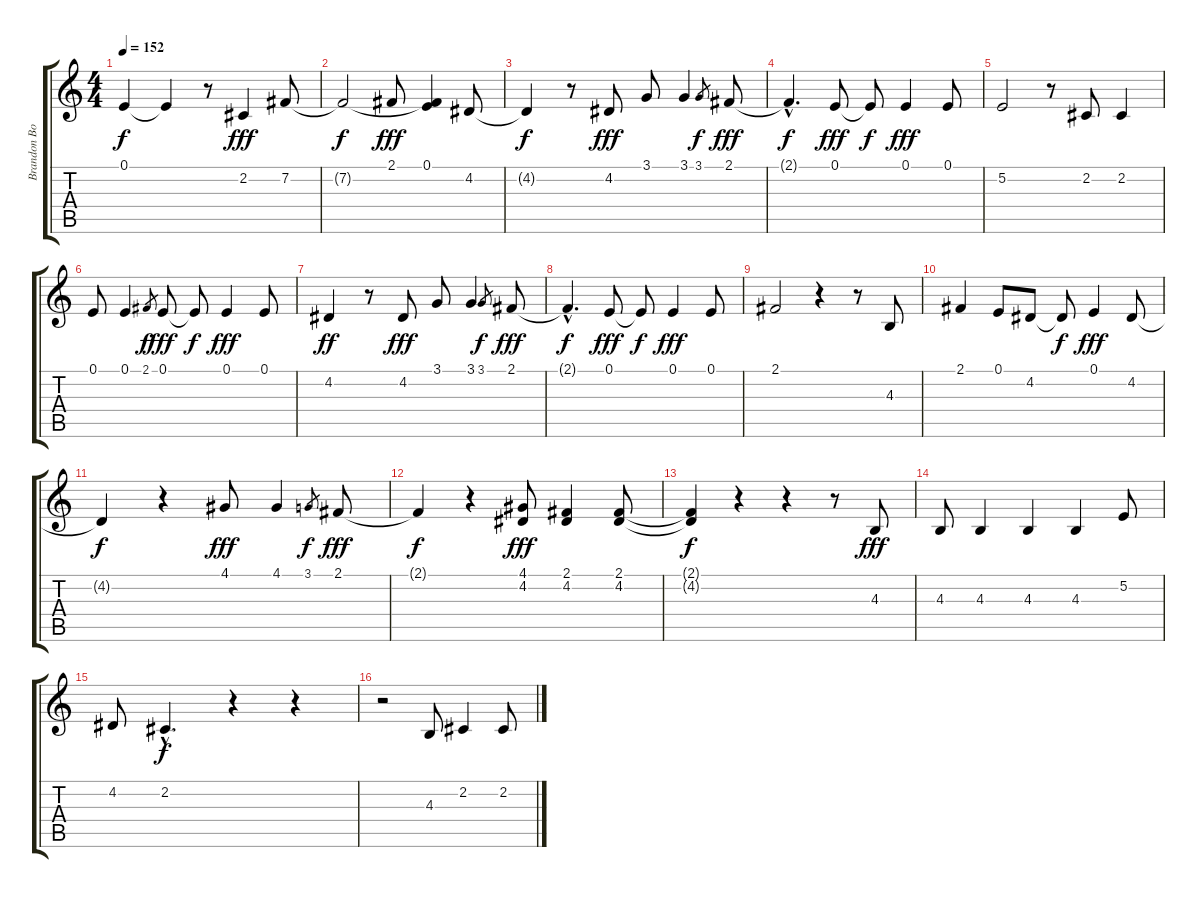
\track ("Brandon Boyd" "Brandon Bo") {instrument cello}
\staff {score tabs}
\tuning (E4 B3 G3 D3 A2 E2) {hide}
\ts (4 4)
\tempo 152
\clef g2
\ks c
0.1{t}.4{dy f} 0.1{t}.4 r.8 2.2.4{dy fff} 7.2.8 |
7.2{t}.2{dy f} 2.1.8{dy fff} (0.1 7.2{t}).4 4.2.8 |
4.2{t}.4{dy f} r.8 4.2.8{dy fff} 3.1.8 3.1.4 3.1.8{gr dy f} 2.1.8{dy fff} |
2.1{hac t}.4{d dy f} 0.1.8{dy fff} 0.1{t}.8{dy f} 0.1.4{dy fff} 0.1.8 |
5.2.2 r.8 2.2.8 2.2.4 |
0.1.8 0.1.4 2.1.8{gr dy f} 0.1.8{dy fff} 0.1{t}.8{dy f} 0.1.4{dy fff} 0.1.8 |
4.2.4{dy ff} r.8 4.2.8{dy fff instrument synthbrass2} 3.1.8 3.1.4 3.1.8{gr dy f} 2.1.8{dy fff} |
2.1{hac t}.4{d dy f} 0.1.8{dy fff} 0.1{t}.8{dy f} 0.1.4{dy fff} 0.1.8 |
2.1.2 r.4 r.8 4.3.8 |
2.1.4 0.1.8 4.2.8 4.2{t}.8{dy f} 0.1.4{dy fff} 4.2.8 |
4.2{t}.4{dy f} r.4 4.1.8{dy fff} 4.1.4 3.1.8{gr dy f} 2.1.8{dy fff} |
2.1{t}.4{dy f} r.4 (4.1 4.2).8{dy fff} (2.1 4.2).4 (2.1 4.2).8 |
(2.1{t} 4.2{t}).4{dy f} r.4 r.4 r.8 4.3.8{dy fff} |
4.3.8 4.3.4 4.3.4 4.3.4 5.2.8 |
4.2.8 2.2{hac}.4{d dy f} r.4 r.4 |
r.2 4.3.8{instrument choiraahs} 2.2.4 2.2.8
